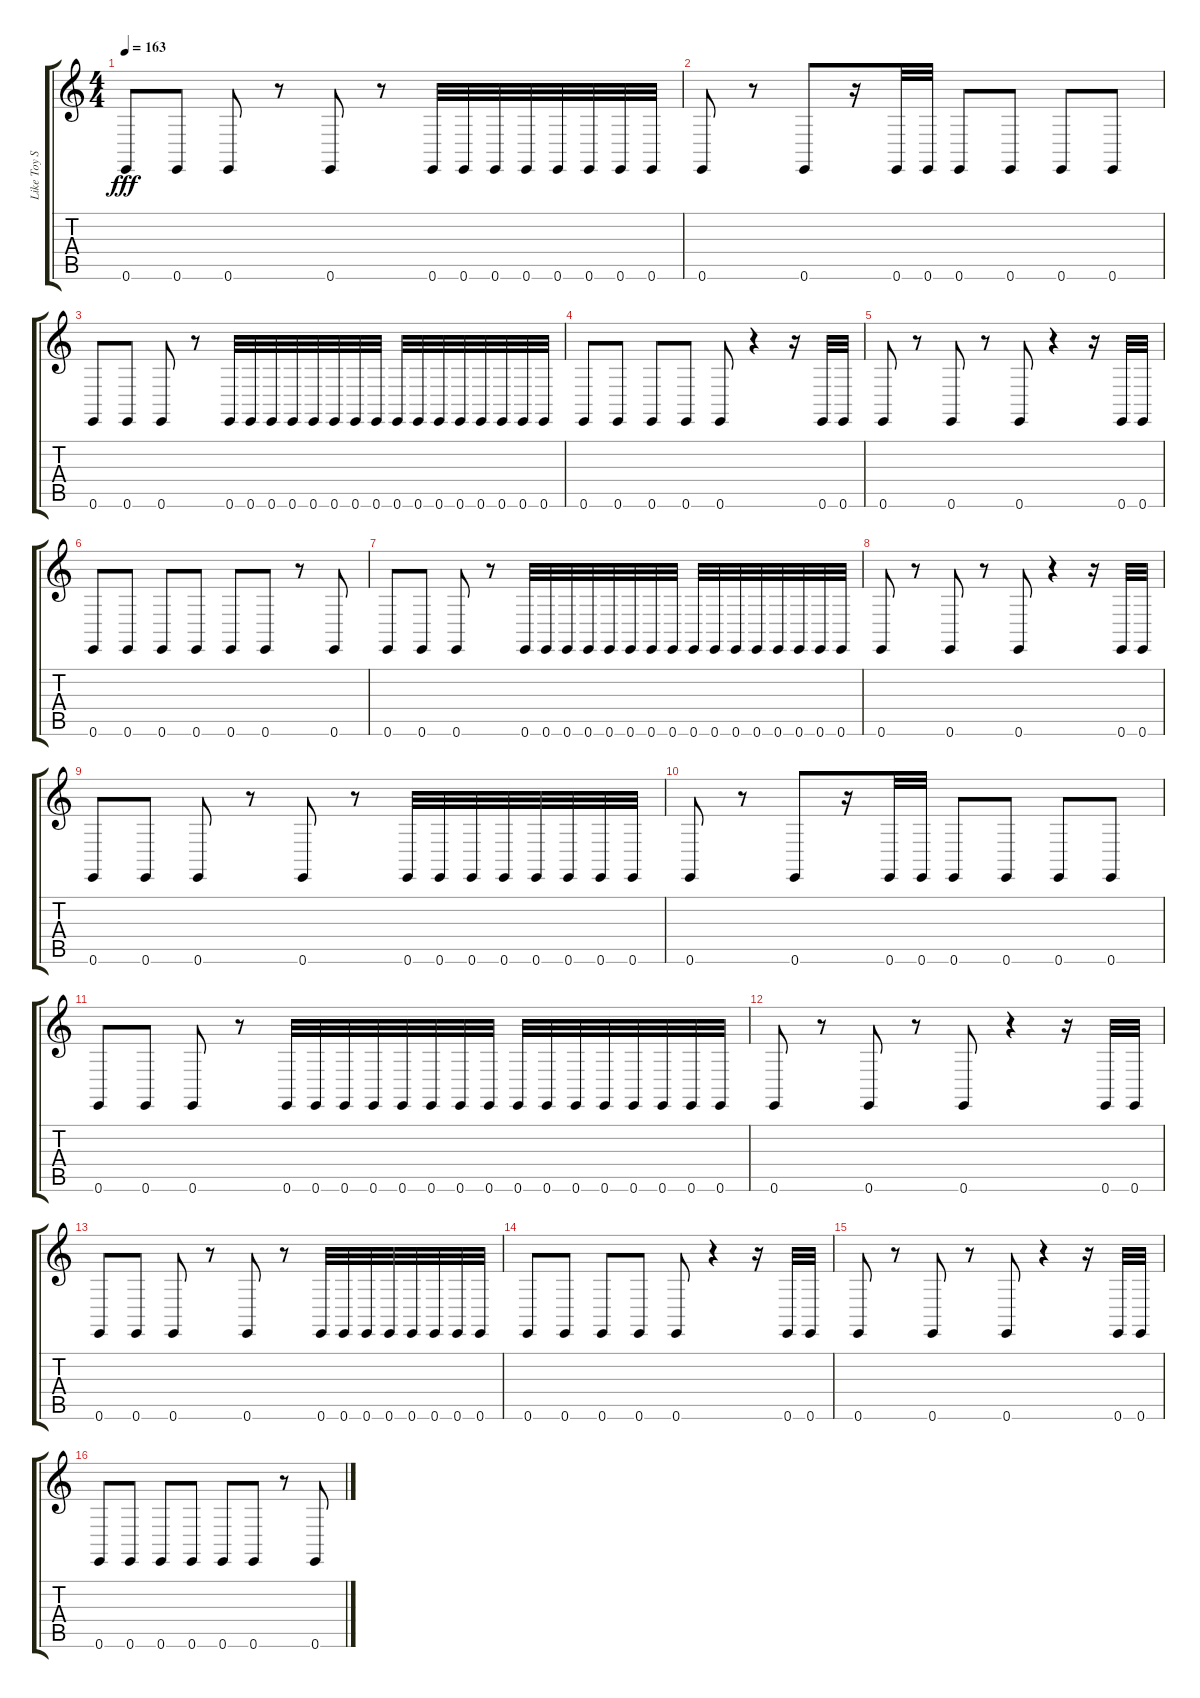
\track ("Like Toy Soldiers" "Like Toy S") {instrument acousticgrandpiano}
\staff {score tabs}
\tuning (E4 B3 G3 D3 A2 E2) {hide}
\ts (4 4)
\tempo 163
\clef g2
\ks c
0.6.8{dy fff} 0.6.8 0.6.8 r.8 0.6.8 r.8 0.6.32 0.6.32 0.6.32 0.6.32 0.6.32 0.6.32 0.6.32 0.6.32 |
0.6.8 r.8 0.6.8 r.16 0.6.32 0.6.32 0.6.8 0.6.8 0.6.8 0.6.8 |
0.6.8 0.6.8 0.6.8 r.8 0.6.32 0.6.32 0.6.32 0.6.32 0.6.32 0.6.32 0.6.32 0.6.32 0.6.32 0.6.32 0.6.32 0.6.32 0.6.32 0.6.32 0.6.32 0.6.32 |
0.6.8{balance 8} 0.6.8 0.6.8 0.6.8 0.6.8 r.4 r.16 0.6.32 0.6.32 |
0.6.8 r.8 0.6.8 r.8 0.6.8 r.4 r.16 0.6.32 0.6.32 |
0.6.8 0.6.8 0.6.8 0.6.8 0.6.8 0.6.8 r.8 0.6.8 |
0.6.8 0.6.8 0.6.8 r.8 0.6.32 0.6.32 0.6.32 0.6.32 0.6.32 0.6.32 0.6.32 0.6.32 0.6.32 0.6.32 0.6.32 0.6.32 0.6.32 0.6.32 0.6.32 0.6.32 |
0.6.8 r.8 0.6.8 r.8 0.6.8 r.4 r.16 0.6.32 0.6.32 |
0.6.8 0.6.8 0.6.8 r.8 0.6.8 r.8 0.6.32 0.6.32 0.6.32 0.6.32 0.6.32 0.6.32 0.6.32 0.6.32 |
0.6.8 r.8 0.6.8 r.16 0.6.32 0.6.32 0.6.8 0.6.8 0.6.8 0.6.8 |
0.6.8 0.6.8 0.6.8 r.8 0.6.32 0.6.32 0.6.32 0.6.32 0.6.32 0.6.32 0.6.32 0.6.32 0.6.32 0.6.32 0.6.32 0.6.32 0.6.32 0.6.32 0.6.32 0.6.32 |
0.6.8 r.8 0.6.8 r.8 0.6.8 r.4 r.16 0.6.32 0.6.32 |
0.6.8 0.6.8 0.6.8 r.8 0.6.8 r.8 0.6.32 0.6.32 0.6.32 0.6.32 0.6.32 0.6.32 0.6.32 0.6.32 |
0.6.8 0.6.8 0.6.8 0.6.8 0.6.8 r.4 r.16 0.6.32 0.6.32 |
0.6.8 r.8 0.6.8 r.8 0.6.8 r.4 r.16 0.6.32 0.6.32 |
0.6.8 0.6.8 0.6.8 0.6.8 0.6.8 0.6.8 r.8 0.6.8
